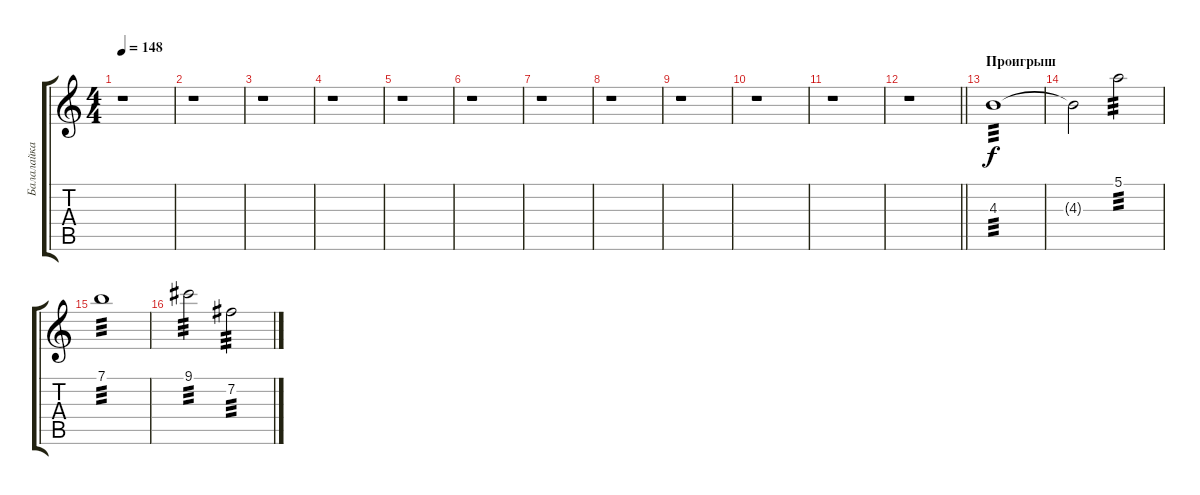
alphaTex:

\track ("Балалайка" "Балалайка") {instrument acousticguitarnylon}
\staff {score tabs}
\tuning (E4 B3 G3 D3 A2 E2) {hide}
\ts (4 4)
\tempo 148
\clef g2
\ks c
r.1{dy f} |
r.1 |
r.1 |
r.1 |
r.1 |
r.1 |
r.1 |
r.1 |
r.1 |
r.1 |
r.1 |
\barLineRight lightlight
r.1 |
\section ("" "Проигрыш")
4.3.1{tp 3} |
4.3{t}.2 5.1.2{tp 3} |
7.1.1{tp 3} |
9.1.2{tp 3} 7.2.2{tp 3}
